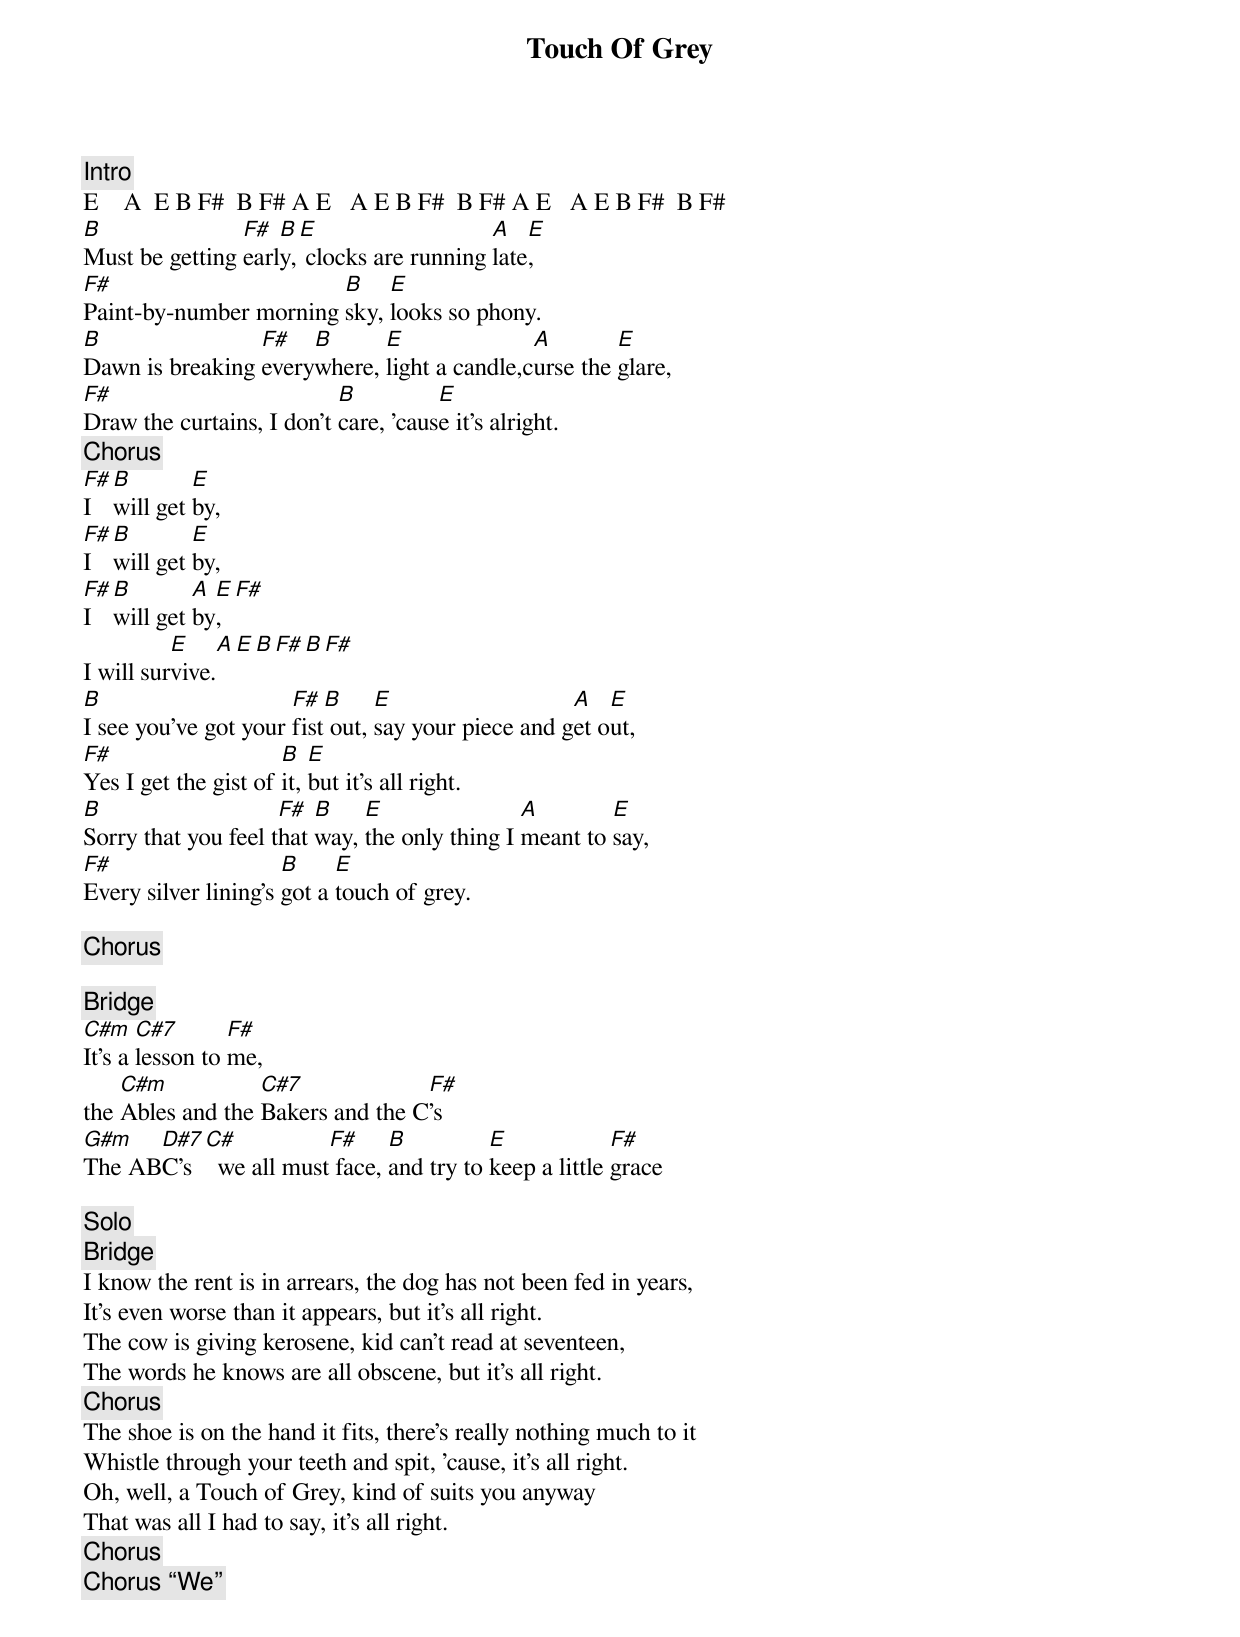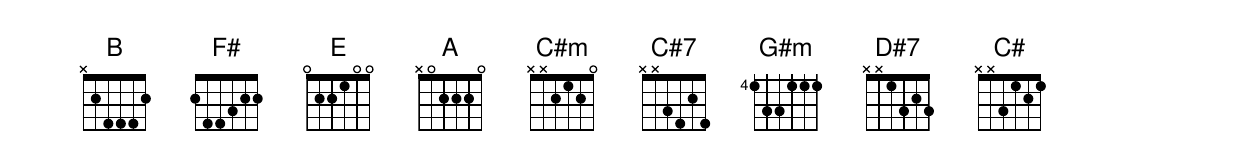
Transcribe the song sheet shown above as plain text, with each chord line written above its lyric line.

Touch Of Grey
[Intro]
E    A  E B F#  B F# A E   A E B F#  B F# A E   A E B F#  B F#
B               F#  B E                   A   E
Must be getting early, clocks are running late,
F#                      B    E
Paint-by-number morning sky, looks so phony.
B                F#   B      E               A        E
Dawn is breaking everywhere, light a candle,curse the glare,
F#                         B          E
Draw the curtains, I don't care, 'cause it's alright.
[Chorus]
F# B        E
I  will get by,
F# B        E
I  will get by,
F# B        A E F#
I  will get by,
          E     A E   B F# B F#
I will survive.
B                     F#  B     E                   A   E
I see you've got your fist out, say your piece and get out,
F#                    B   E
Yes I get the gist of it, but it's all right.
B                    F#  B    E                A        E
Sorry that you feel that way, the only thing I meant to say,
F#                    B     E
Every silver lining's got a touch of grey.

[Chorus]

[Bridge]
C#m    C#7       F#
It's a lesson to me,
    C#m           C#7             F#
the Ables and the Bakers and the C's
G#m   D#7  C#           F#     B          E             F#
The ABC's    we all must face, and try to keep a little grace

[Solo]
[Bridge]
I know the rent is in arrears, the dog has not been fed in years,
It's even worse than it appears, but it's all right.
The cow is giving kerosene, kid can't read at seventeen,
The words he knows are all obscene, but it's all right.
[Chorus]
The shoe is on the hand it fits, there's really nothing much to it
Whistle through your teeth and spit, 'cause, it's all right.
Oh, well, a Touch of Grey, kind of suits you anyway
That was all I had to say, it's all right.
[Chorus]
[Chorus] “We”
